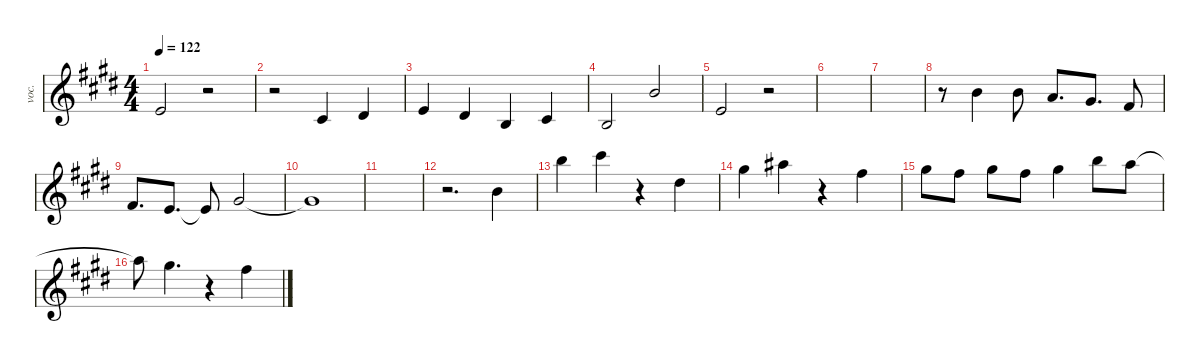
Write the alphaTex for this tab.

\defaultSystemsLayout 4
\hideDynamics
\bracketExtendMode nobrackets
\otherSystemsTrackNameOrientation horizontal
\track ("Kyo" "voc.") {instrument acousticgrandpiano}
\staff {score}
\tuning (E4 B3 G3 D3 A2 E2)
\ts (4 4)
\tempo 122
\clef g2
\ks c#minor
0.1{acc forcenatural}.2{dy mf beam Up} r.2{beam Up} |
r.2{beam Down} 2.2{acc #}.4{beam Up} 4.2{acc #}.4{beam Up} |
0.1{acc forcenatural}.4{beam Up} 4.2{acc #}.4{beam Up} 0.2{acc forcenatural}.4{beam Up} 2.2{acc #}.4{beam Up} |
0.2{acc forcenatural}.2{beam Up} 7.1{acc forcenatural}.2{beam Up} |
5.2{acc forcenatural}.2{beam Up} r.2{beam Up} |
|
|
r.8{beam Down} 7.1{acc forcenatural}.4{beam Down} 7.1{acc forcenatural}.8{beam Down} 5.1{acc forcenatural}.8{d beam Up} 4.1{acc #}.8{d beam Up} 2.1{acc #}.8{beam Up} |
2.1{acc #}.8{d beam Up} 0.1{acc forcenatural}.8{d beam Up} 0.1{t acc forcenatural}.8{beam Up} 4.1{acc #}.2{beam Up} |
4.1{t acc #}.1{beam Up} |
|
r.2{d beam Down} 7.1{acc forcenatural}.4{beam Down} |
19.1{acc forcenatural}.4{beam Down} 21.1{acc #}.4{beam Down} r.4{beam Down} 11.1{acc #}.4{beam Down} |
16.1{acc #}.4{beam Down} 18.1{acc #}.4{beam Down} r.4{beam Down} 14.1{acc #}.4{beam Down} |
16.1{acc #}.8{beam Down} 14.1{acc #}.8{beam Down} 16.1{acc #}.8{beam Down} 14.1{acc #}.8{beam Down} 16.1{acc #}.4{beam Down} 19.1{acc forcenatural}.8{beam Down} 17.1{acc forcenatural}.8{beam Down} |
17.1{t acc forcenatural}.8{beam Down} 16.1{acc #}.4{d beam Down} r.4{beam Down} 14.1{acc #}.4{beam Down}
